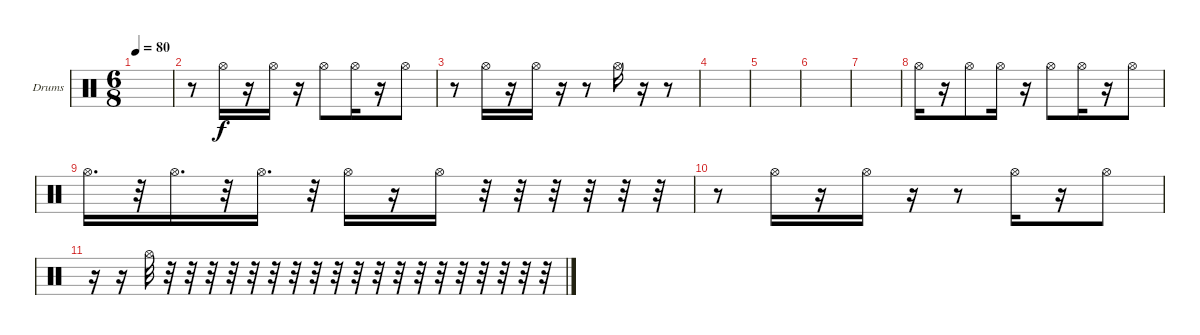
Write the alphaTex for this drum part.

\defaultSystemsLayout 4
\bracketExtendMode groupsimilarinstruments
\firstSystemTrackNameOrientation horizontal
\otherSystemsTrackNameOrientation horizontal
\track ("Hihat" "Drums") {instrument percussion}
\staff {score}
\articulation defaults
\ts (6 8)
\tempo 80
\clef neutral
\scale
0.333333
\ks c
|
\scale
0.333333 r.8 "Hi-Hat (open)".16 r.16 "Hi-Hat (open)".16 r.16 "Hi-Hat (open)".8 "Hi-Hat (open)".16 r.16 "Hi-Hat (open)".8 |
\scale
0.333333 r.8 "Hi-Hat (open)".16 r.16 "Hi-Hat (open)".16 r.16 r.8 "Hi-Hat (open)".16 r.16 r.8 |
\scale
0.333333 |
\scale
0.333333 |
\scale
0.333333 |
\scale
0.333333 |
\scale
0.333333 "Hi-Hat (open)".16 r.16 "Hi-Hat (open)".8 "Hi-Hat (open)".16 r.16 "Hi-Hat (open)".8 "Hi-Hat (open)".16 r.16 "Hi-Hat (open)".8 |
\scale
0.333333 "Hi-Hat (open)".16{d} r.32 "Hi-Hat (open)".16{d} r.32 "Hi-Hat (open)".16{d} r.32 "Hi-Hat (open)".16 r.16 "Hi-Hat (open)".16 r.32 r.32 r.32 r.32 r.32 r.32 |
\scale
0.333333 r.8 "Hi-Hat (open)".16 r.16 "Hi-Hat (open)".16 r.16 r.8 "Hi-Hat (open)".16 r.16 "Hi-Hat (open)".8 |
\scale
0.333333 r.16 r.16 "Hi-Hat (open)".32 r.32 r.32 r.32 r.32 r.32 r.32 r.32 r.32 r.32 r.32 r.32 r.32 r.32 r.32 r.32 r.32 r.32 r.32 r.32 |
\scale
0.333333 |
\scale
0.333333 |
\scale
0.333333 |
\scale
0.333333 |
\scale
0.333333
